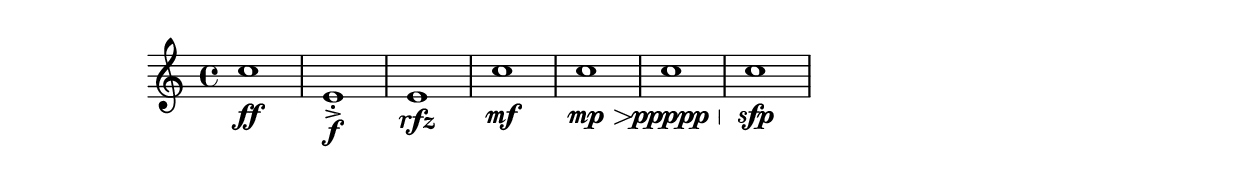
\version "1.7.18"

\header {texidoc = "Dynamic letters are kerned, and their weight
matches that of the hairpin signs.  The dynamic scripts should be
horizontally centered on the note head.  Scripts that should appear
closer to the note head (staccato, accent) are reckoned with.
"  }

\score {
    
\notes\relative c'' { c1-\ff
		      e,-.-> -\f
		      e \rfz		      
		      c' -\mf
		      c -\mp \> \!
		      c \ppppp \< \!
		      c \sfp
		      
}
}
%% new-chords-done %%
